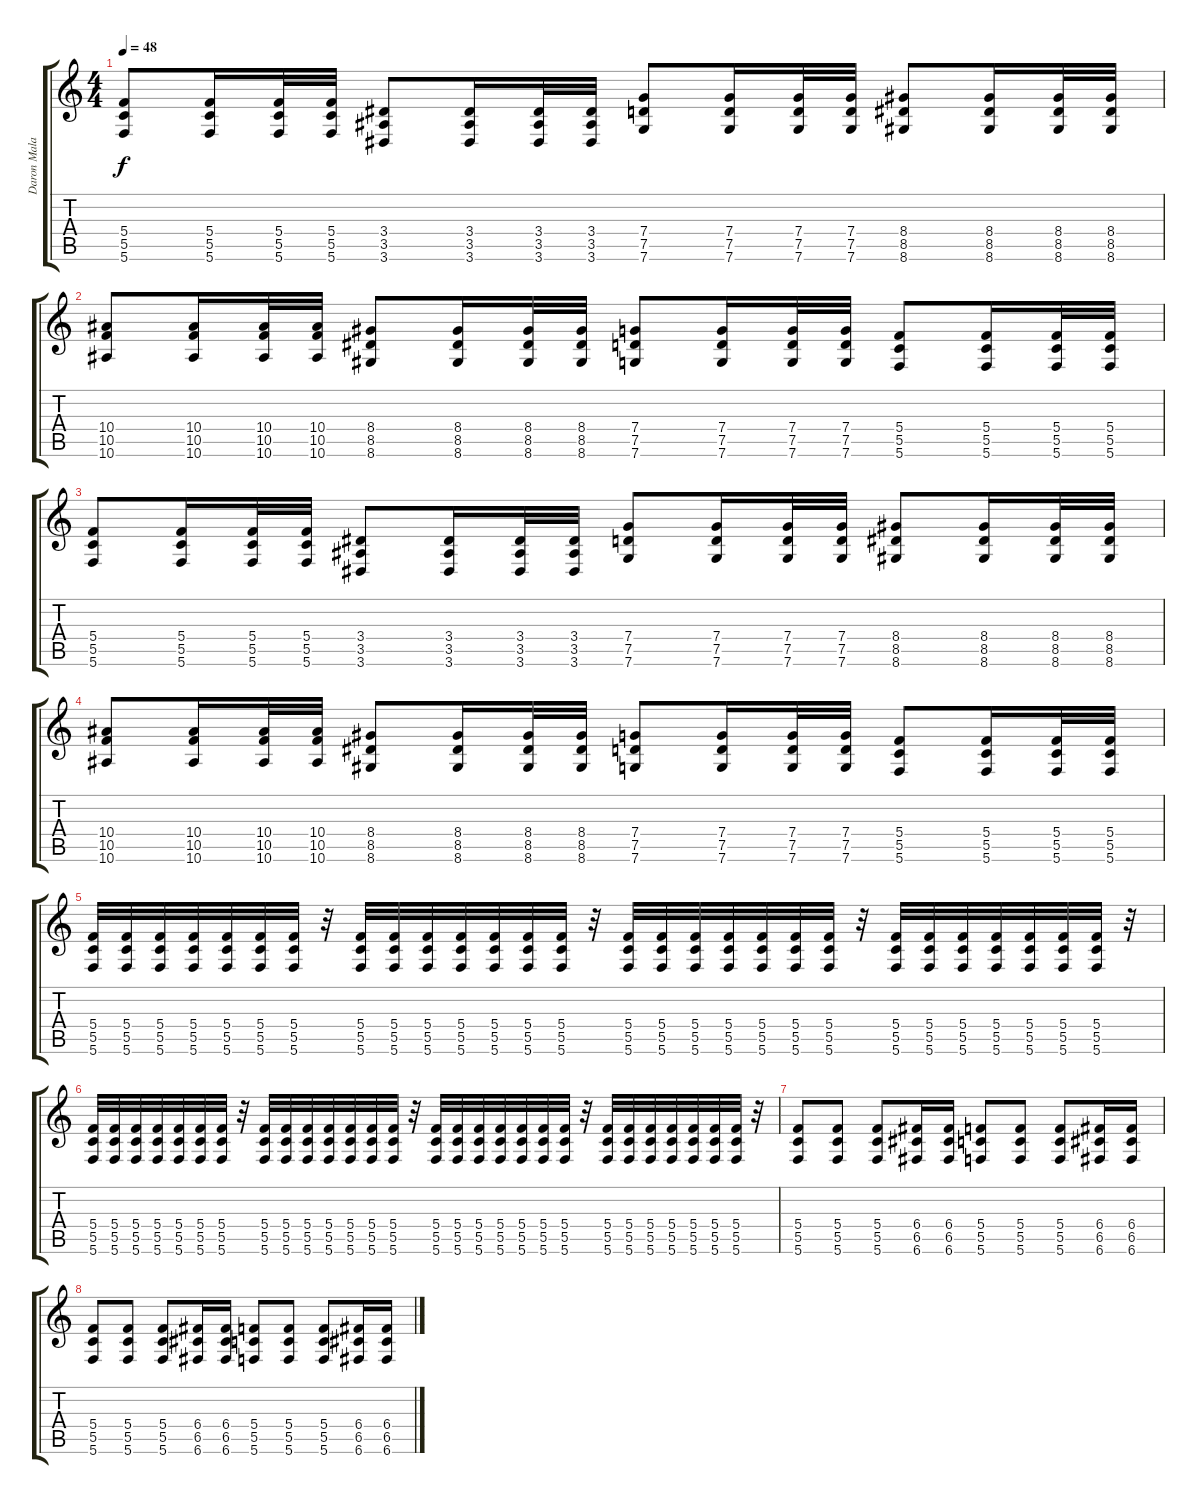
\track ("Daron Malakian: Guitar Distortion" "Daron Mala") {instrument distortionguitar}
\staff {score tabs}
\tuning (D4 A3 F3 C3 G2 C2) {hide}
\ts (4 4)
\tempo 48
\clef g2
\ks c
(5.4 5.5 5.6).8{dy f} (5.4 5.5 5.6).16 (5.4 5.5 5.6).32 (5.4 5.5 5.6).32 (3.4 3.5 3.6).8 (3.4 3.5 3.6).16 (3.4 3.5 3.6).32 (3.4 3.5 3.6).32 (7.4 7.5 7.6).8 (7.4 7.5 7.6).16 (7.4 7.5 7.6).32 (7.4 7.5 7.6).32 (8.4 8.5 8.6).8 (8.4 8.5 8.6).16 (8.4 8.5 8.6).32 (8.4 8.5 8.6).32 |
(10.4 10.5 10.6).8 (10.4 10.5 10.6).16 (10.4 10.5 10.6).32 (10.4 10.5 10.6).32 (8.4 8.5 8.6).8 (8.4 8.5 8.6).16 (8.4 8.5 8.6).32 (8.4 8.5 8.6).32 (7.4 7.5 7.6).8 (7.4 7.5 7.6).16 (7.4 7.5 7.6).32 (7.4 7.5 7.6).32 (5.4 5.5 5.6).8 (5.4 5.5 5.6).16 (5.4 5.5 5.6).32 (5.4 5.5 5.6).32 |
(5.4 5.5 5.6).8 (5.4 5.5 5.6).16 (5.4 5.5 5.6).32 (5.4 5.5 5.6).32 (3.4 3.5 3.6).8 (3.4 3.5 3.6).16 (3.4 3.5 3.6).32 (3.4 3.5 3.6).32 (7.4 7.5 7.6).8 (7.4 7.5 7.6).16 (7.4 7.5 7.6).32 (7.4 7.5 7.6).32 (8.4 8.5 8.6).8 (8.4 8.5 8.6).16 (8.4 8.5 8.6).32 (8.4 8.5 8.6).32 |
(10.4 10.5 10.6).8 (10.4 10.5 10.6).16 (10.4 10.5 10.6).32 (10.4 10.5 10.6).32 (8.4 8.5 8.6).8 (8.4 8.5 8.6).16 (8.4 8.5 8.6).32 (8.4 8.5 8.6).32 (7.4 7.5 7.6).8 (7.4 7.5 7.6).16 (7.4 7.5 7.6).32 (7.4 7.5 7.6).32 (5.4 5.5 5.6).8 (5.4 5.5 5.6).16 (5.4 5.5 5.6).32 (5.4 5.5 5.6).32 |
(5.4 5.5 5.6).32 (5.4 5.5 5.6).32 (5.4 5.5 5.6).32 (5.4 5.5 5.6).32 (5.4 5.5 5.6).32 (5.4 5.5 5.6).32 (5.4 5.5 5.6).32 r.32 (5.4 5.5 5.6).32 (5.4 5.5 5.6).32 (5.4 5.5 5.6).32 (5.4 5.5 5.6).32 (5.4 5.5 5.6).32 (5.4 5.5 5.6).32 (5.4 5.5 5.6).32 r.32 (5.4 5.5 5.6).32 (5.4 5.5 5.6).32 (5.4 5.5 5.6).32 (5.4 5.5 5.6).32 (5.4 5.5 5.6).32 (5.4 5.5 5.6).32 (5.4 5.5 5.6).32 r.32 (5.4 5.5 5.6).32 (5.4 5.5 5.6).32 (5.4 5.5 5.6).32 (5.4 5.5 5.6).32 (5.4 5.5 5.6).32 (5.4 5.5 5.6).32 (5.4 5.5 5.6).32 r.32 |
(5.4 5.5 5.6).32 (5.4 5.5 5.6).32 (5.4 5.5 5.6).32 (5.4 5.5 5.6).32 (5.4 5.5 5.6).32 (5.4 5.5 5.6).32 (5.4 5.5 5.6).32 r.32 (5.4 5.5 5.6).32 (5.4 5.5 5.6).32 (5.4 5.5 5.6).32 (5.4 5.5 5.6).32 (5.4 5.5 5.6).32 (5.4 5.5 5.6).32 (5.4 5.5 5.6).32 r.32 (5.4 5.5 5.6).32 (5.4 5.5 5.6).32 (5.4 5.5 5.6).32 (5.4 5.5 5.6).32 (5.4 5.5 5.6).32 (5.4 5.5 5.6).32 (5.4 5.5 5.6).32 r.32 (5.4 5.5 5.6).32 (5.4 5.5 5.6).32 (5.4 5.5 5.6).32 (5.4 5.5 5.6).32 (5.4 5.5 5.6).32 (5.4 5.5 5.6).32 (5.4 5.5 5.6).32 r.32 |
(5.4 5.5 5.6).8 (5.4 5.5 5.6).8 (5.4 5.5 5.6).8 (6.4 6.5 6.6).16 (6.4 6.5 6.6).16 (5.4 5.5 5.6).8 (5.4 5.5 5.6).8 (5.4 5.5 5.6).8 (6.4 6.5 6.6).16 (6.4 6.5 6.6).16 |
(5.4 5.5 5.6).8 (5.4 5.5 5.6).8 (5.4 5.5 5.6).8 (6.4 6.5 6.6).16 (6.4 6.5 6.6).16 (5.4 5.5 5.6).8 (5.4 5.5 5.6).8 (5.4 5.5 5.6).8 (6.4 6.5 6.6).16 (6.4 6.5 6.6).16
